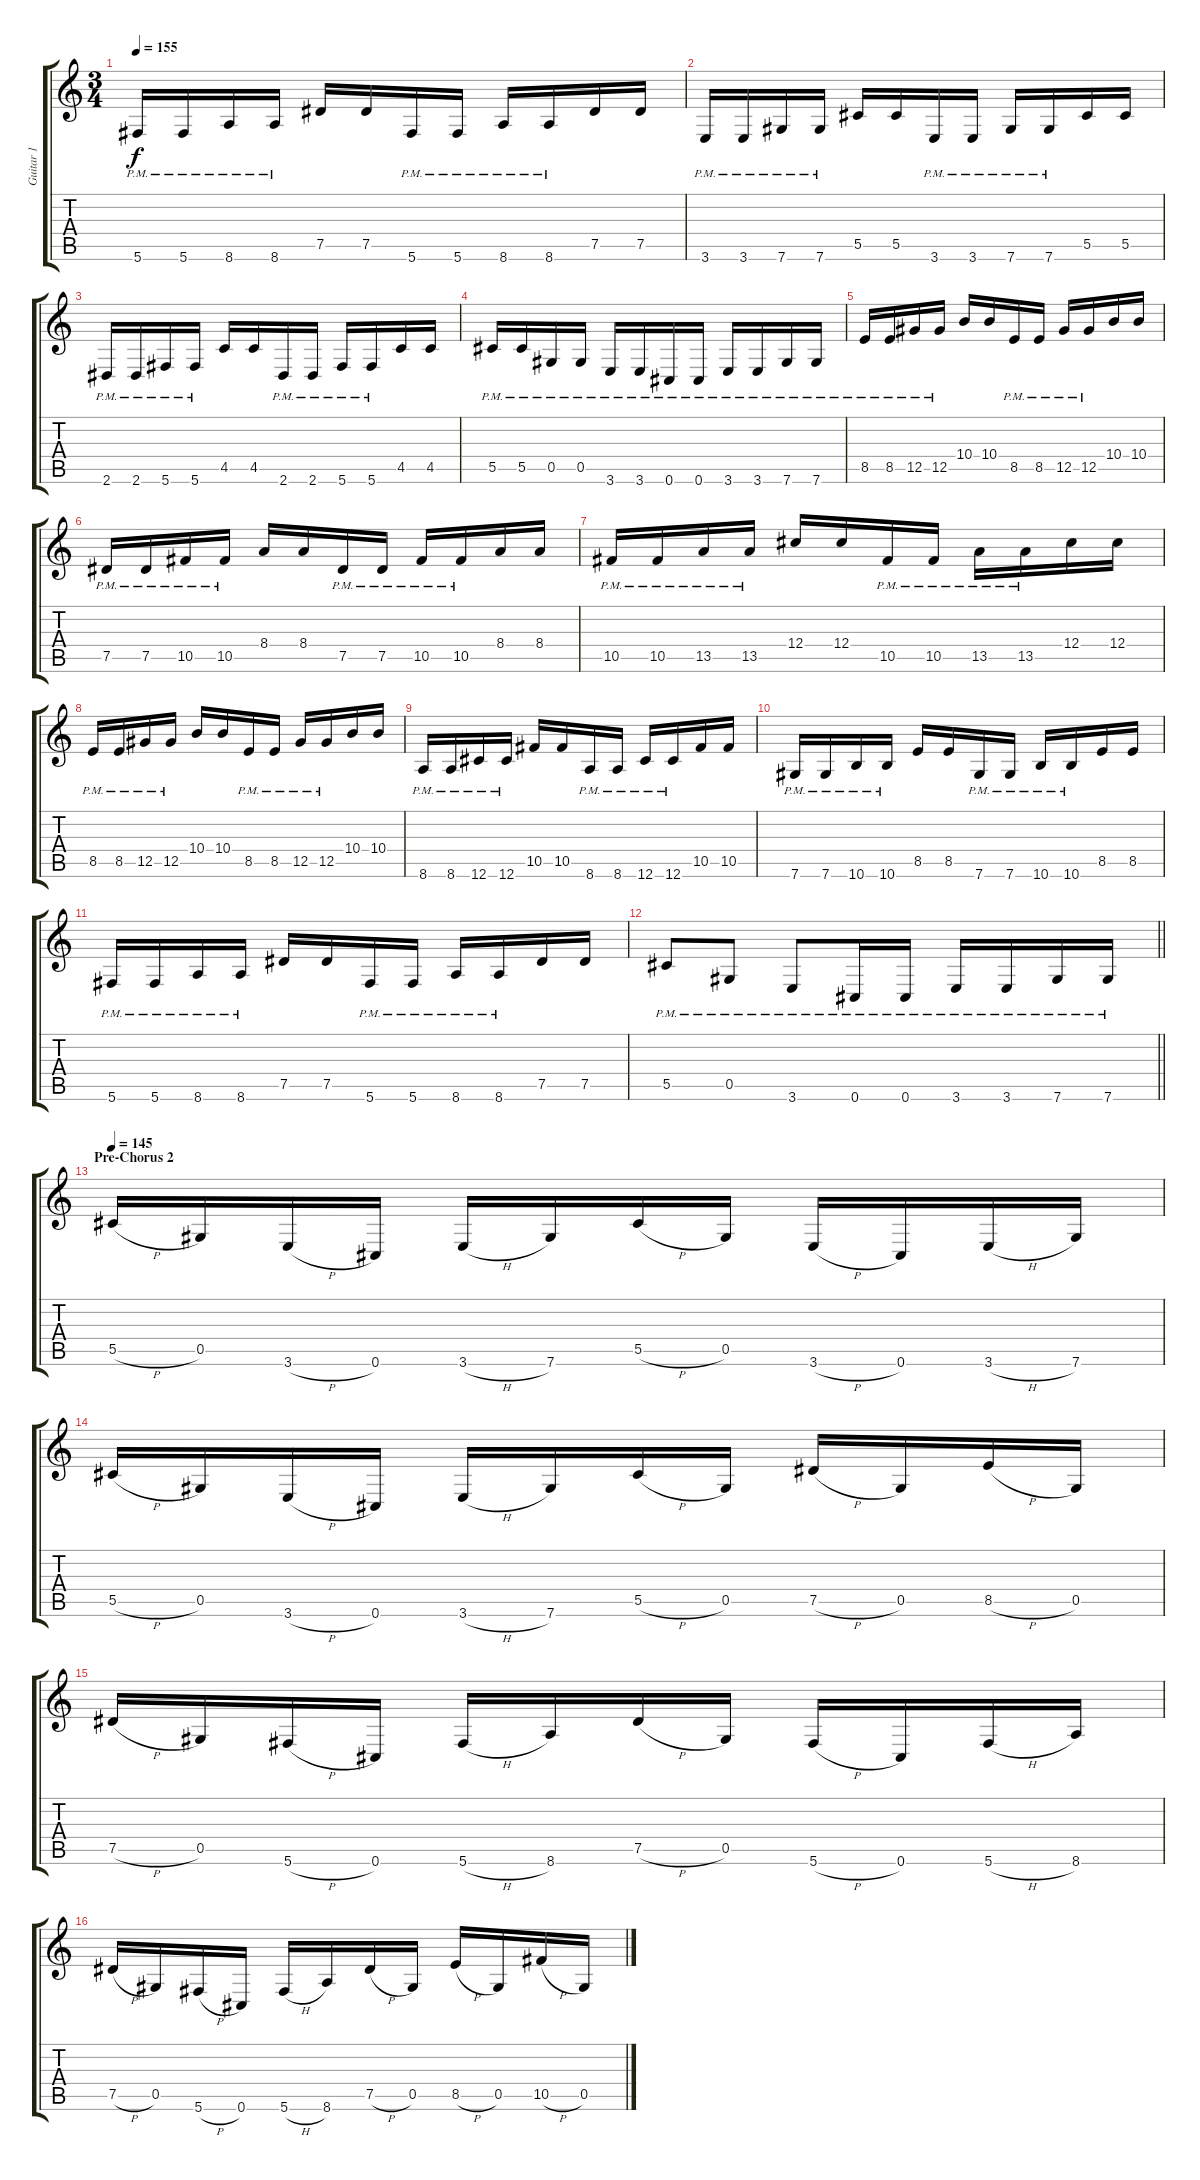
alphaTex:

\track ("Guitar 1" "Guitar 1") {instrument distortionguitar}
\staff {score tabs}
\tuning (Eb4 Bb3 Gb3 Db3 Ab2 Db2) {hide}
\ts (3 4)
\tempo 155
\clef g2
\ks c
5.6{pm}.16{dy f} 5.6{pm}.16 8.6{pm}.16 8.6{pm}.16 7.5.16 7.5.16 5.6{pm}.16 5.6{pm}.16 8.6{pm}.16 8.6{pm}.16 7.5.16 7.5.16 |
3.6{pm}.16 3.6{pm}.16 7.6{pm}.16 7.6{pm}.16 5.5.16 5.5.16 3.6{pm}.16 3.6{pm}.16 7.6{pm}.16 7.6{pm}.16 5.5.16 5.5.16 |
2.6{pm}.16 2.6{pm}.16 5.6{pm}.16 5.6{pm}.16 4.5.16 4.5.16 2.6{pm}.16 2.6{pm}.16 5.6{pm}.16 5.6{pm}.16 4.5.16 4.5.16 |
5.5{pm}.16 5.5{pm}.16 0.5{pm}.16 0.5{pm}.16 3.6{pm}.16 3.6{pm}.16 0.6{pm}.16 0.6{pm}.16 3.6{pm}.16 3.6{pm}.16 7.6{pm}.16 7.6{pm}.16 |
8.5{pm}.16 8.5{pm}.16 12.5{pm}.16 12.5{pm}.16 10.4.16 10.4.16 8.5{pm}.16 8.5{pm}.16 12.5{pm}.16 12.5{pm}.16 10.4.16 10.4.16 |
7.5{pm}.16 7.5{pm}.16 10.5{pm}.16 10.5{pm}.16 8.4.16 8.4.16 7.5{pm}.16 7.5{pm}.16 10.5{pm}.16 10.5{pm}.16 8.4.16 8.4.16 |
10.5{pm}.16 10.5{pm}.16 13.5{pm}.16 13.5{pm}.16 12.4.16 12.4.16 10.5{pm}.16 10.5{pm}.16 13.5{pm}.16 13.5{pm}.16 12.4.16 12.4.16 |
8.5{pm}.16 8.5{pm}.16 12.5{pm}.16 12.5{pm}.16 10.4.16 10.4.16 8.5{pm}.16 8.5{pm}.16 12.5{pm}.16 12.5{pm}.16 10.4.16 10.4.16 |
8.6{pm}.16 8.6{pm}.16 12.6{pm}.16 12.6{pm}.16 10.5.16 10.5.16 8.6{pm}.16 8.6{pm}.16 12.6{pm}.16 12.6{pm}.16 10.5.16 10.5.16 |
7.6{pm}.16 7.6{pm}.16 10.6{pm}.16 10.6{pm}.16 8.5.16 8.5.16 7.6{pm}.16 7.6{pm}.16 10.6{pm}.16 10.6{pm}.16 8.5.16 8.5.16 |
5.6{pm}.16 5.6{pm}.16 8.6{pm}.16 8.6{pm}.16 7.5.16 7.5.16 5.6{pm}.16 5.6{pm}.16 8.6{pm}.16 8.6{pm}.16 7.5.16 7.5.16 |
\barLineRight lightlight
5.5{pm}.8 0.5{pm}.8 3.6{pm}.8 0.6{pm}.16 0.6{pm}.16 3.6{pm}.16 3.6{pm}.16 7.6{pm}.16 7.6{pm}.16 |
\section ("" "Pre-Chorus 2")
\tempo 145
5.5{h}.16 0.5.16 3.6{h}.16 0.6.16 3.6{h}.16 7.6.16 5.5{h}.16 0.5.16 3.6{h}.16 0.6.16 3.6{h}.16 7.6.16 |
5.5{h}.16 0.5.16 3.6{h}.16 0.6.16 3.6{h}.16 7.6.16 5.5{h}.16 0.5.16 7.5{h}.16 0.5.16 8.5{h}.16 0.5.16 |
7.5{h}.16 0.5.16 5.6{h}.16 0.6.16 5.6{h}.16 8.6.16 7.5{h}.16 0.5.16 5.6{h}.16 0.6.16 5.6{h}.16 8.6.16 |
7.5{h}.16 0.5.16 5.6{h}.16 0.6.16 5.6{h}.16 8.6.16 7.5{h}.16 0.5.16 8.5{h}.16 0.5.16 10.5{h}.16 0.5.16
